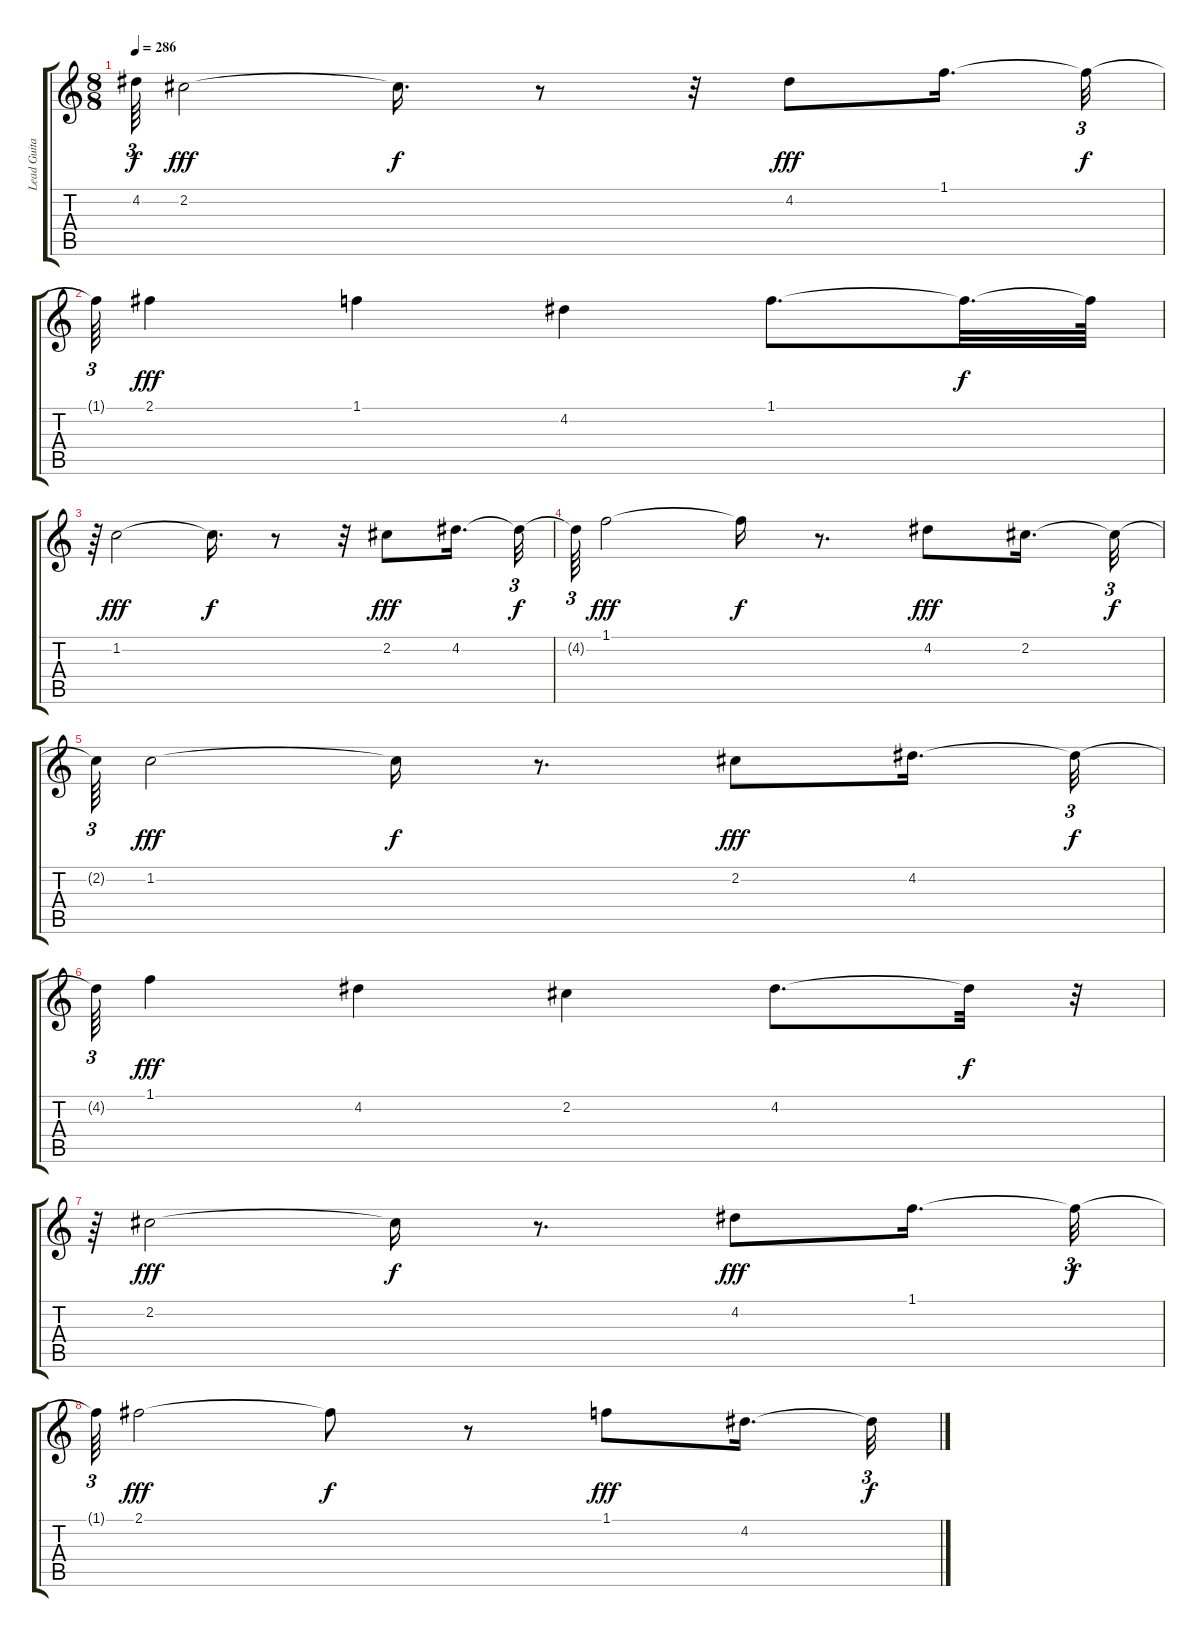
\track ("Lead Guitar" "Lead Guita") {instrument distortionguitar}
\staff {score tabs}
\tuning (E4 B3 G3 D3 A2 E2) {hide}
\ts (8 8)
\tempo 286
\clef g2
\ks c
4.2{t}.64{tu (3 2) dy f} 2.2.2{dy fff} 2.2{t}.16{d dy f} r.8 r.32 4.2.8{dy fff} 1.1.16{d} 1.1{t}.32{tu (3 2) dy f} |
1.1{t}.64{tu (3 2)} 2.1.4{dy fff} 1.1.4 4.2.4 1.1.8{d} 1.1{t}.32{d dy f} 1.1{t}.64 |
r.64{tu (3 2)} 1.2.2{dy fff} 1.2{t}.16{d dy f} r.8 r.32 2.2.8{dy fff} 4.2.16{d} 4.2{t}.32{tu (3 2) dy f} |
4.2{t}.64{tu (3 2)} 1.1.2{dy fff} 1.1{t}.16{dy f} r.8{d} 4.2.8{dy fff} 2.2.16{d} 2.2{t}.32{tu (3 2) dy f} |
2.2{t}.64{tu (3 2)} 1.2.2{dy fff} 1.2{t}.16{dy f} r.8{d} 2.2.8{dy fff} 4.2.16{d} 4.2{t}.32{tu (3 2) dy f} |
4.2{t}.64{tu (3 2)} 1.1.4{dy fff} 4.2.4 2.2.4 4.2.8{d} 4.2{t}.32{dy f} r.32{tu (3 2)} |
r.64{tu (3 2)} 2.2.2{dy fff} 2.2{t}.16{dy f} r.8{d} 4.2.8{dy fff} 1.1.16{d} 1.1{t}.32{tu (3 2) dy f} |
1.1{t}.64{tu (3 2)} 2.1.2{dy fff} 2.1{t}.8{dy f} r.8 1.1.8{dy fff} 4.2.16{d} 4.2{t}.32{tu (3 2) dy f}
